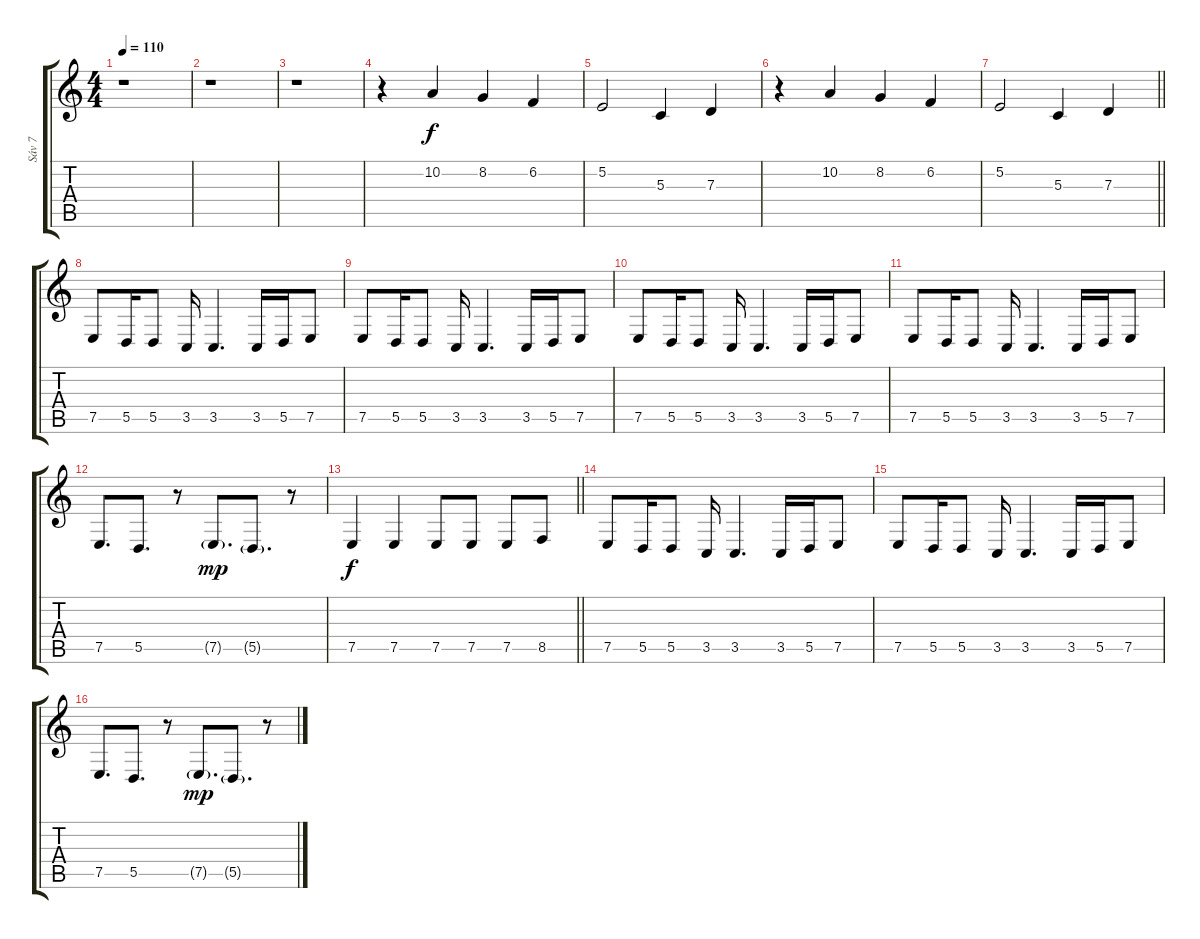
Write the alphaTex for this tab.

\track ("Sáv 7" "Sáv 7") {instrument trumpet}
\staff {score tabs}
\tuning (E4 B3 G3 D3 A2 E2) {hide}
\ts (4 4)
\tempo 110
\clef g2
\ks c
r.1{dy f} |
r.1 |
r.1 |
r.4 10.2.4 8.2.4 6.2.4 |
5.2.2 5.3.4 7.3.4 |
r.4 10.2.4 8.2.4 6.2.4 |
\barLineRight lightlight
5.2.2 5.3.4 7.3.4 |
7.5.8{instrument overdrivenguitar} 5.5.16 5.5.8 3.5.16 3.5.4{d} 3.5.16 5.5.16 7.5.8 |
7.5.8 5.5.16 5.5.8 3.5.16 3.5.4{d} 3.5.16 5.5.16 7.5.8 |
7.5.8 5.5.16 5.5.8 3.5.16 3.5.4{d} 3.5.16 5.5.16 7.5.8 |
7.5.8 5.5.16 5.5.8 3.5.16 3.5.4{d} 3.5.16 5.5.16 7.5.8 |
7.5.8{d} 5.5.8{d} r.8 7.5{g}.8{d dy mp} 5.5{g}.8{d} r.8 |
\barLineRight lightlight
7.5.4{dy f} 7.5.4 7.5.8 7.5.8 7.5.8 8.5.8 |
7.5.8 5.5.16 5.5.8 3.5.16 3.5.4{d} 3.5.16 5.5.16 7.5.8 |
7.5.8 5.5.16 5.5.8 3.5.16 3.5.4{d} 3.5.16 5.5.16 7.5.8 |
7.5.8{d} 5.5.8{d} r.8 7.5{g}.8{d dy mp} 5.5{g}.8{d} r.8
